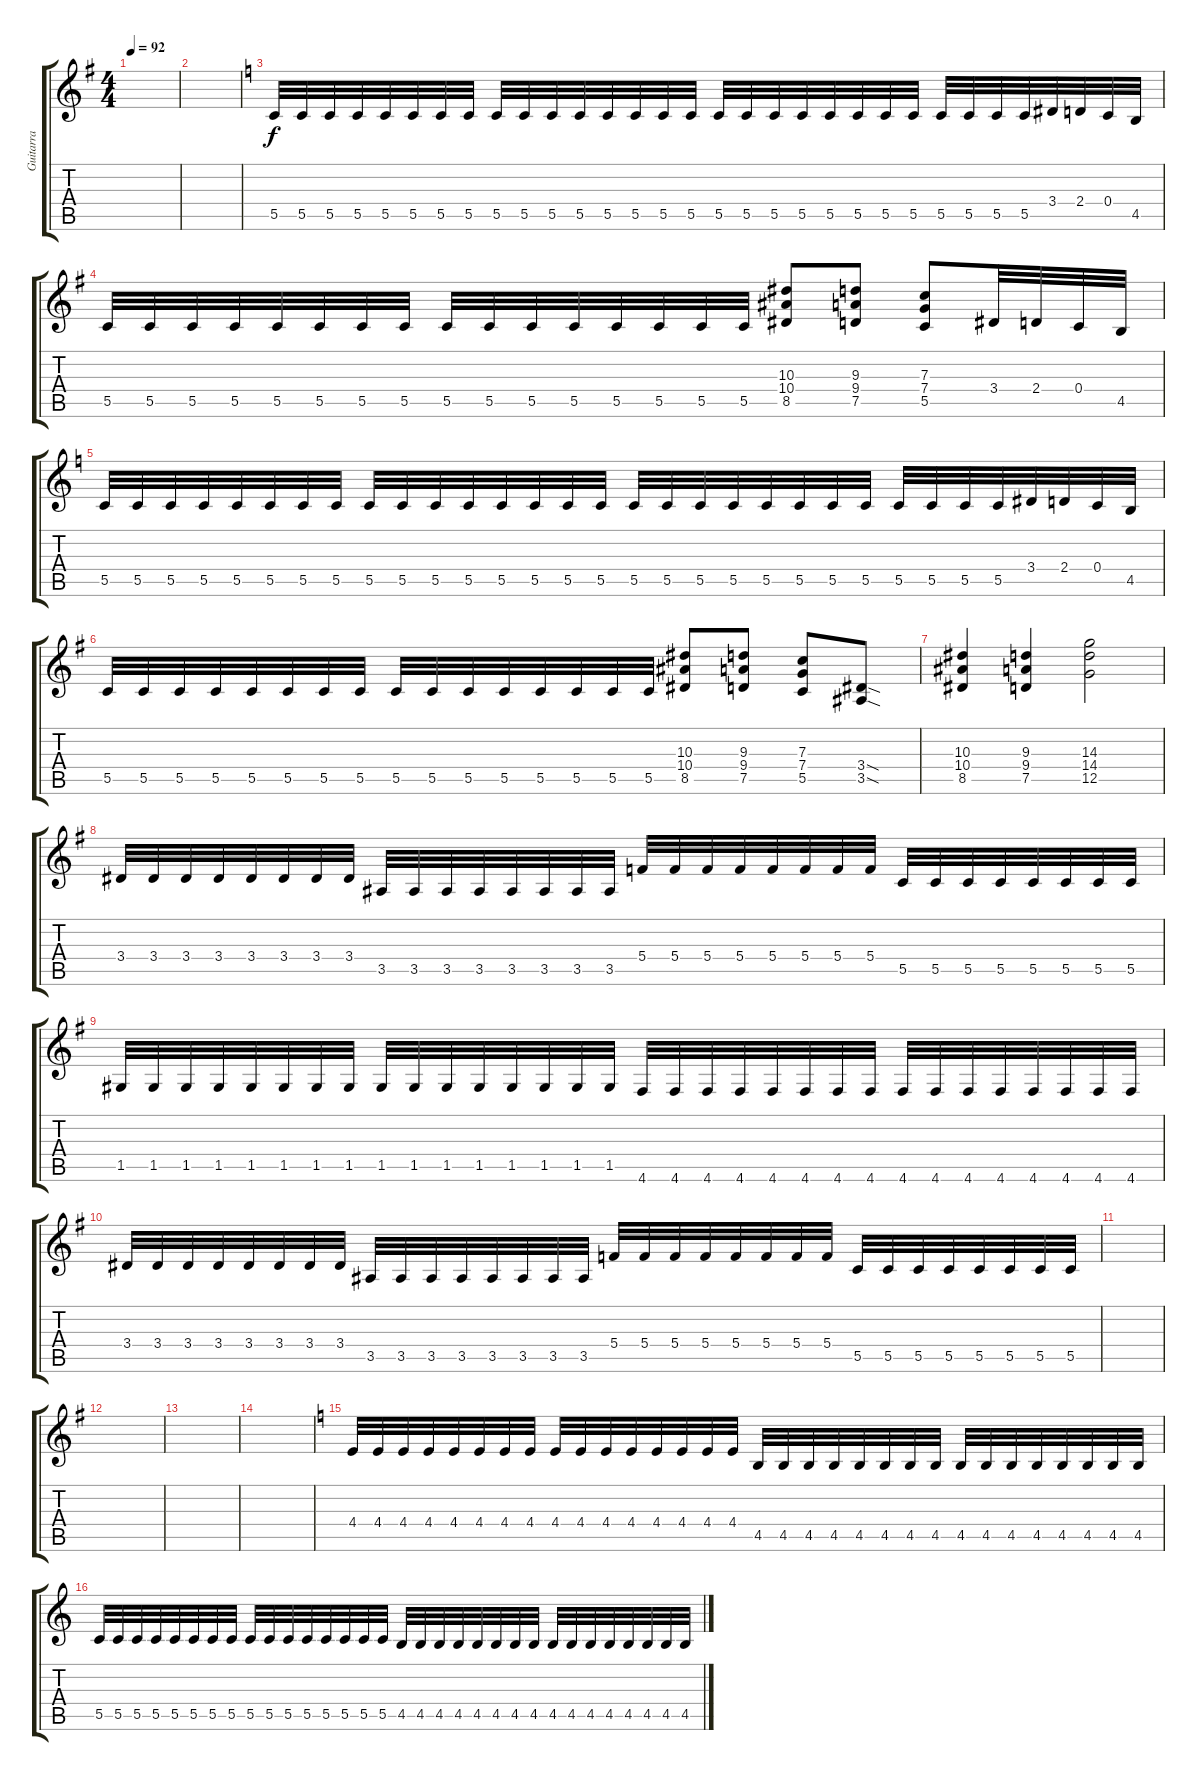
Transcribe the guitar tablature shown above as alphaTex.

\track ("Guitarra" "Guitarra") {instrument overdrivenguitar}
\staff {score tabs}
\tuning (D4 A3 F3 C3 G2 D2) {hide}
\ts (4 4)
\tempo 92
\clef g2
\ks g
|
|
\ks c
5.5.32 5.5.32 5.5.32 5.5.32 5.5.32 5.5.32 5.5.32 5.5.32 5.5.32 5.5.32 5.5.32 5.5.32 5.5.32 5.5.32 5.5.32 5.5.32 5.5.32 5.5.32 5.5.32 5.5.32 5.5.32 5.5.32 5.5.32 5.5.32 5.5.32 5.5.32 5.5.32 5.5.32 3.4.32 2.4.32 0.4.32 4.5.32 |
\ks g
5.5.32 5.5.32 5.5.32 5.5.32 5.5.32 5.5.32 5.5.32 5.5.32 5.5.32 5.5.32 5.5.32 5.5.32 5.5.32 5.5.32 5.5.32 5.5.32 (10.3 10.4 8.5).8 (9.3 9.4 7.5).8 (7.3 7.4 5.5).8 3.4.32 2.4.32 0.4.32 4.5.32 |
\ks c
5.5.32 5.5.32 5.5.32 5.5.32 5.5.32 5.5.32 5.5.32 5.5.32 5.5.32 5.5.32 5.5.32 5.5.32 5.5.32 5.5.32 5.5.32 5.5.32 5.5.32 5.5.32 5.5.32 5.5.32 5.5.32 5.5.32 5.5.32 5.5.32 5.5.32 5.5.32 5.5.32 5.5.32 3.4.32 2.4.32 0.4.32 4.5.32 |
\ks g
5.5.32 5.5.32 5.5.32 5.5.32 5.5.32 5.5.32 5.5.32 5.5.32 5.5.32 5.5.32 5.5.32 5.5.32 5.5.32 5.5.32 5.5.32 5.5.32 (10.3 10.4 8.5).8 (9.3 9.4 7.5).8 (7.3 7.4 5.5).8 (3.4{sod} 3.5{sod}).8 |
(10.3 10.4 8.5).4 (9.3 9.4 7.5).4 (14.3 14.4 12.5).2 |
3.4.32 3.4.32 3.4.32 3.4.32 3.4.32 3.4.32 3.4.32 3.4.32 3.5.32 3.5.32 3.5.32 3.5.32 3.5.32 3.5.32 3.5.32 3.5.32 5.4.32 5.4.32 5.4.32 5.4.32 5.4.32 5.4.32 5.4.32 5.4.32 5.5.32 5.5.32 5.5.32 5.5.32 5.5.32 5.5.32 5.5.32 5.5.32 |
1.5.32 1.5.32 1.5.32 1.5.32 1.5.32 1.5.32 1.5.32 1.5.32 1.5.32 1.5.32 1.5.32 1.5.32 1.5.32 1.5.32 1.5.32 1.5.32 4.6.32 4.6.32 4.6.32 4.6.32 4.6.32 4.6.32 4.6.32 4.6.32 4.6.32 4.6.32 4.6.32 4.6.32 4.6.32 4.6.32 4.6.32 4.6.32 |
3.4.32 3.4.32 3.4.32 3.4.32 3.4.32 3.4.32 3.4.32 3.4.32 3.5.32 3.5.32 3.5.32 3.5.32 3.5.32 3.5.32 3.5.32 3.5.32 5.4.32 5.4.32 5.4.32 5.4.32 5.4.32 5.4.32 5.4.32 5.4.32 5.5.32 5.5.32 5.5.32 5.5.32 5.5.32 5.5.32 5.5.32 5.5.32 |
|
|
|
|
\ks c
4.4.32 4.4.32 4.4.32 4.4.32 4.4.32 4.4.32 4.4.32 4.4.32 4.4.32 4.4.32 4.4.32 4.4.32 4.4.32 4.4.32 4.4.32 4.4.32 4.5.32 4.5.32 4.5.32 4.5.32 4.5.32 4.5.32 4.5.32 4.5.32 4.5.32 4.5.32 4.5.32 4.5.32 4.5.32 4.5.32 4.5.32 4.5.32 |
5.5.32 5.5.32 5.5.32 5.5.32 5.5.32 5.5.32 5.5.32 5.5.32 5.5.32 5.5.32 5.5.32 5.5.32 5.5.32 5.5.32 5.5.32 5.5.32 4.5.32 4.5.32 4.5.32 4.5.32 4.5.32 4.5.32 4.5.32 4.5.32 4.5.32 4.5.32 4.5.32 4.5.32 4.5.32 4.5.32 4.5.32 4.5.32
